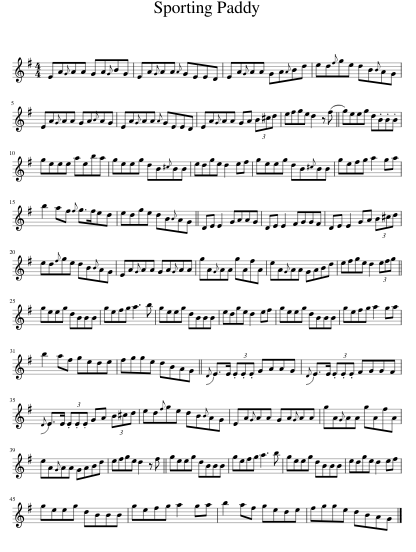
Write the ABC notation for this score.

X:1
L:1/8
M:4/4
I:linebreak $
K:G
V:1 treble
V:1
 EA{G}AA GA{G}BG | EA{G}AA{A} GEED | EA{G}AA GA{A}Bd | ed{f}ge dB{B}AG |$ EA{G}AA GA{B}AG | %5
 EA{G}AA{A} GEED | EA{G}AA GA (3B^cd | efge d2 z (f || g)eeg d.B.B.B |$ geee aeba | %10
 geeg dB{^c}BB | edge d2 ef | geeg dB{^c}BB | gefg a2 ga |$ b2 af{f} g>fed | %15
 edge dB{B}AG || DE E2 GAAG | DE E2 FGGF | DE E2 GA (3B^cd |$ ed{f}ge dB{B}AG | %20
 EA{G}AA GA{G}AA | gA{G}AA gAfA | eA{G}AA GABd | efge d2 (3efg ||$ geeg dBBB | %25
 gefg a3 b | geeg dBBB | edge d2 ef | geeg dBBB | gefg a2 ga |$ %30
 b2 af gede | fgge dBAG ||{D} !slide!E>E (3.E.E.E GAAG |{D} !slide!E>E (3.E.E.E FGGF |${D} !slide!E>E (3.E.E.E GA (3B^cd | %35
 ed{f}ge dB{B}AG | EA{G}AA GA{G}AA | gA{G}AA gAfA |$ eA{G}AA GABd | efge d2 z f || %40
 geeg dBBB | gefg a3 b | geeg dBBB | edge d2 ef |$ geeg dBBB | %45
 gefg a2 ga | b2 af gede | fgge dBAG |] %48
